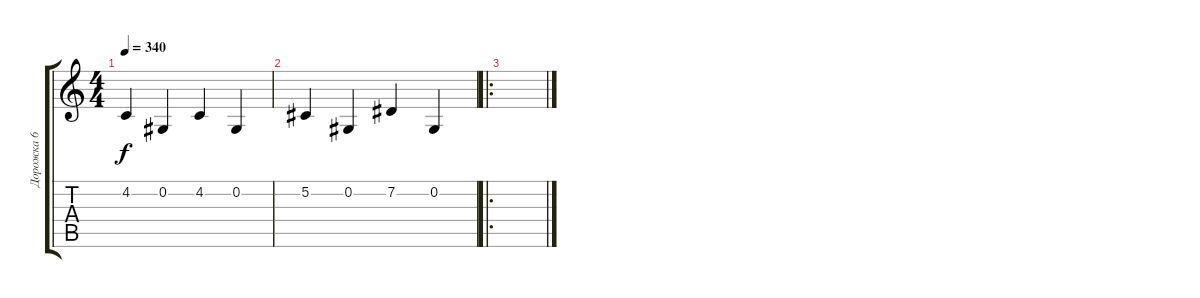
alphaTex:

\track ("Дорожка 6" "Дорожка 6") {instrument acousticgrandpiano}
\staff {score tabs}
\tuning (Db4 Ab3 E3 B2 Gb2 Db2) {hide}
\ts (4 4)
\tempo 340
\clef g2
\ks c
4.2.4{dy f} 0.2.4 4.2.4 0.2.4 |
5.2.4 0.2.4 7.2.4 0.2.4 |
\ro
